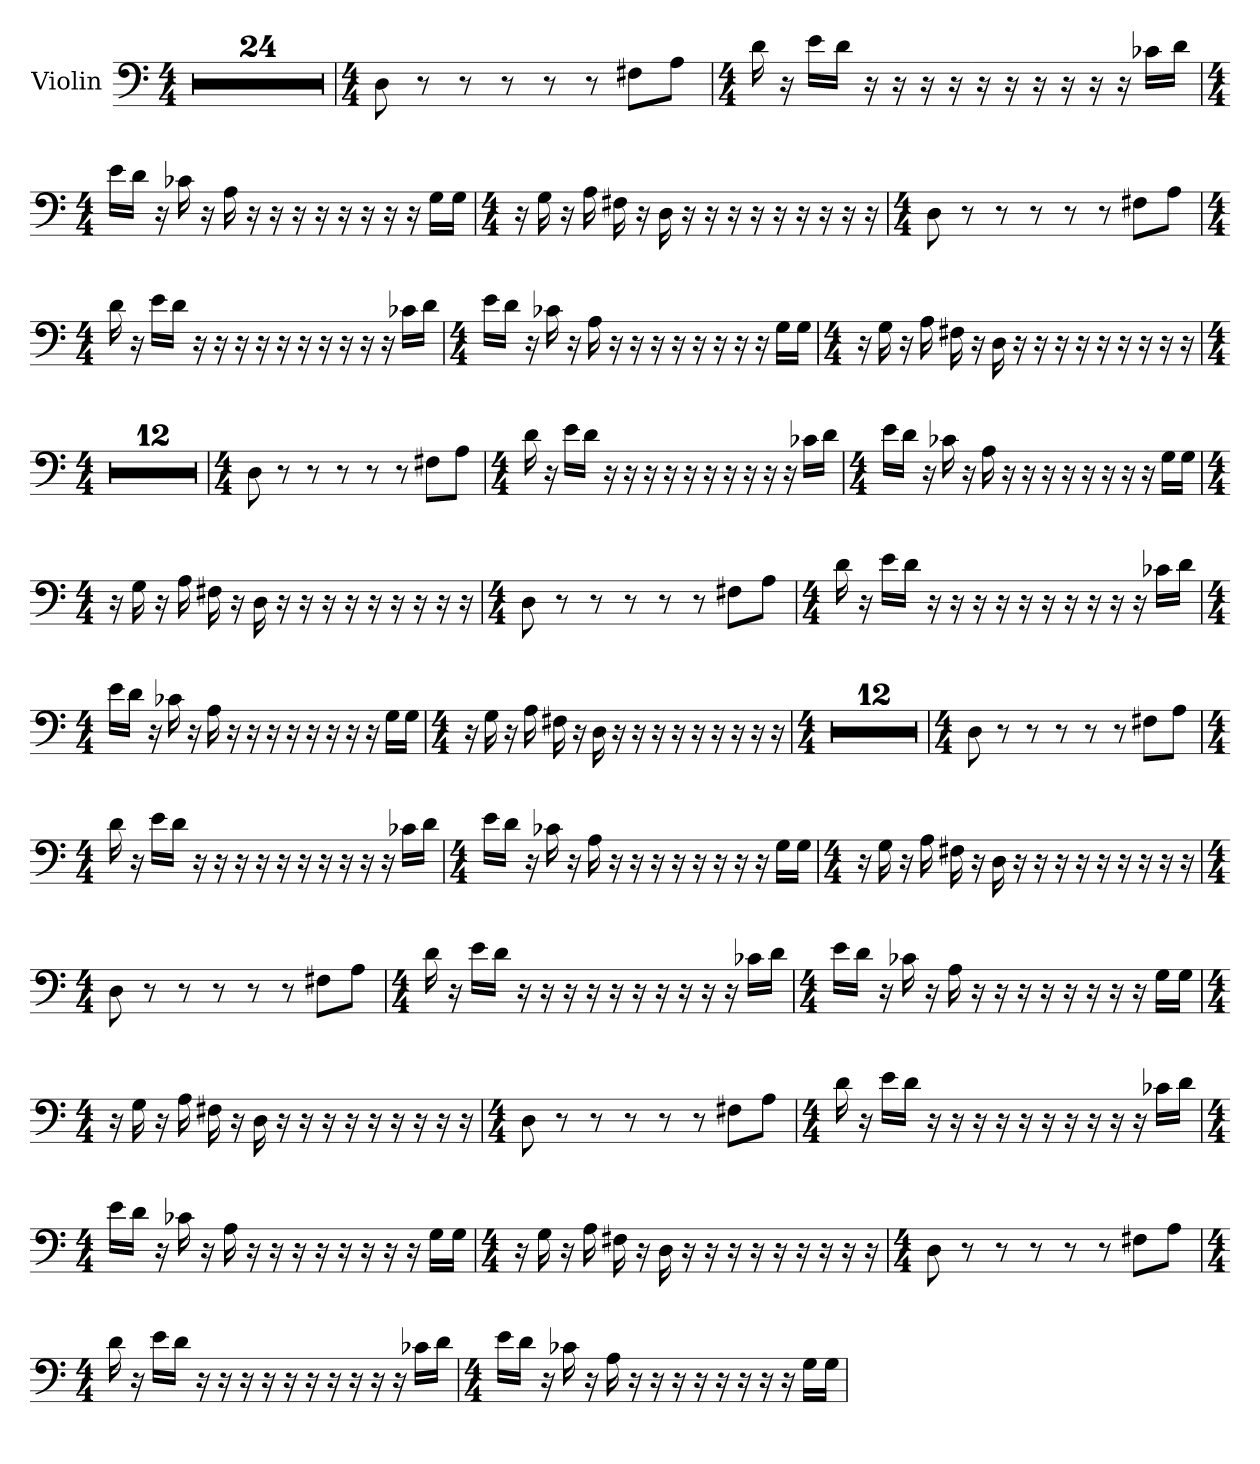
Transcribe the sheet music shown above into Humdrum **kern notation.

**kern
*part1
*staff1
*I"Violin
*I'Vln
*M4/4
=
1r
=
*M4/4
1r
=
*M4/4
1r
=
*M4/4
1r
=
*M4/4
1r
=
*M4/4
1r
=
*M4/4
1r
=
*M4/4
1r
=
*M4/4
1r
=
*M4/4
1r
=
*M4/4
1r
=
*M4/4
1r
=
*M4/4
1r
=
*M4/4
1r
=
*M4/4
1r
=
*M4/4
1r
=
*M4/4
1r
=
*M4/4
1r
=
*M4/4
1r
=
*M4/4
1r
=
*M4/4
1r
=
*M4/4
1r
=
*M4/4
1r
=
*M4/4
1r
=
*M4/4
8D
8r
8r
8r
8r
8r
8F#XL
8AJ
=
*M4/4
16d
16r
16eLL
16dJJ
16r
16r
16r
16r
16r
16r
16r
16r
16r
16r
16c-XLL
16dJJ
=
*M4/4
16eLL
16dJJ
16r
16c-X
16r
16A
16r
16r
16r
16r
16r
16r
16r
16r
16GLL
16GJJ
=
*M4/4
16r
16G
16r
16A
16F#X
16r
16D
16r
16r
16r
16r
16r
16r
16r
16r
16r
=
*M4/4
8D
8r
8r
8r
8r
8r
8F#XL
8AJ
=
*M4/4
16d
16r
16eLL
16dJJ
16r
16r
16r
16r
16r
16r
16r
16r
16r
16r
16c-XLL
16dJJ
=
*M4/4
16eLL
16dJJ
16r
16c-X
16r
16A
16r
16r
16r
16r
16r
16r
16r
16r
16GLL
16GJJ
=
*M4/4
16r
16G
16r
16A
16F#X
16r
16D
16r
16r
16r
16r
16r
16r
16r
16r
16r
=
*M4/4
1r
=
*M4/4
1r
=
*M4/4
1r
=
*M4/4
1r
=
*M4/4
1r
=
*M4/4
1r
=
*M4/4
1r
=
*M4/4
1r
=
*M4/4
1r
=
*M4/4
1r
=
*M4/4
1r
=
*M4/4
1r
=
*M4/4
8D
8r
8r
8r
8r
8r
8F#XL
8AJ
=
*M4/4
16d
16r
16eLL
16dJJ
16r
16r
16r
16r
16r
16r
16r
16r
16r
16r
16c-XLL
16dJJ
=
*M4/4
16eLL
16dJJ
16r
16c-X
16r
16A
16r
16r
16r
16r
16r
16r
16r
16r
16GLL
16GJJ
=
*M4/4
16r
16G
16r
16A
16F#X
16r
16D
16r
16r
16r
16r
16r
16r
16r
16r
16r
=
*M4/4
8D
8r
8r
8r
8r
8r
8F#XL
8AJ
=
*M4/4
16d
16r
16eLL
16dJJ
16r
16r
16r
16r
16r
16r
16r
16r
16r
16r
16c-XLL
16dJJ
=
*M4/4
16eLL
16dJJ
16r
16c-X
16r
16A
16r
16r
16r
16r
16r
16r
16r
16r
16GLL
16GJJ
=
*M4/4
16r
16G
16r
16A
16F#X
16r
16D
16r
16r
16r
16r
16r
16r
16r
16r
16r
=
*M4/4
1r
=
*M4/4
1r
=
*M4/4
1r
=
*M4/4
1r
=
*M4/4
1r
=
*M4/4
1r
=
*M4/4
1r
=
*M4/4
1r
=
*M4/4
1r
=
*M4/4
1r
=
*M4/4
1r
=
*M4/4
1r
=
*M4/4
8D
8r
8r
8r
8r
8r
8F#XL
8AJ
=
*M4/4
16d
16r
16eLL
16dJJ
16r
16r
16r
16r
16r
16r
16r
16r
16r
16r
16c-XLL
16dJJ
=
*M4/4
16eLL
16dJJ
16r
16c-X
16r
16A
16r
16r
16r
16r
16r
16r
16r
16r
16GLL
16GJJ
=
*M4/4
16r
16G
16r
16A
16F#X
16r
16D
16r
16r
16r
16r
16r
16r
16r
16r
16r
=
*M4/4
8D
8r
8r
8r
8r
8r
8F#XL
8AJ
=
*M4/4
16d
16r
16eLL
16dJJ
16r
16r
16r
16r
16r
16r
16r
16r
16r
16r
16c-XLL
16dJJ
=
*M4/4
16eLL
16dJJ
16r
16c-X
16r
16A
16r
16r
16r
16r
16r
16r
16r
16r
16GLL
16GJJ
=
*M4/4
16r
16G
16r
16A
16F#X
16r
16D
16r
16r
16r
16r
16r
16r
16r
16r
16r
=
*M4/4
8D
8r
8r
8r
8r
8r
8F#XL
8AJ
=
*M4/4
16d
16r
16eLL
16dJJ
16r
16r
16r
16r
16r
16r
16r
16r
16r
16r
16c-XLL
16dJJ
=
*M4/4
16eLL
16dJJ
16r
16c-X
16r
16A
16r
16r
16r
16r
16r
16r
16r
16r
16GLL
16GJJ
=
*M4/4
16r
16G
16r
16A
16F#X
16r
16D
16r
16r
16r
16r
16r
16r
16r
16r
16r
=
*M4/4
8D
8r
8r
8r
8r
8r
8F#XL
8AJ
=
*M4/4
16d
16r
16eLL
16dJJ
16r
16r
16r
16r
16r
16r
16r
16r
16r
16r
16c-XLL
16dJJ
=
*M4/4
16eLL
16dJJ
16r
16c-X
16r
16A
16r
16r
16r
16r
16r
16r
16r
16r
16GLL
16GJJ
=
*-
